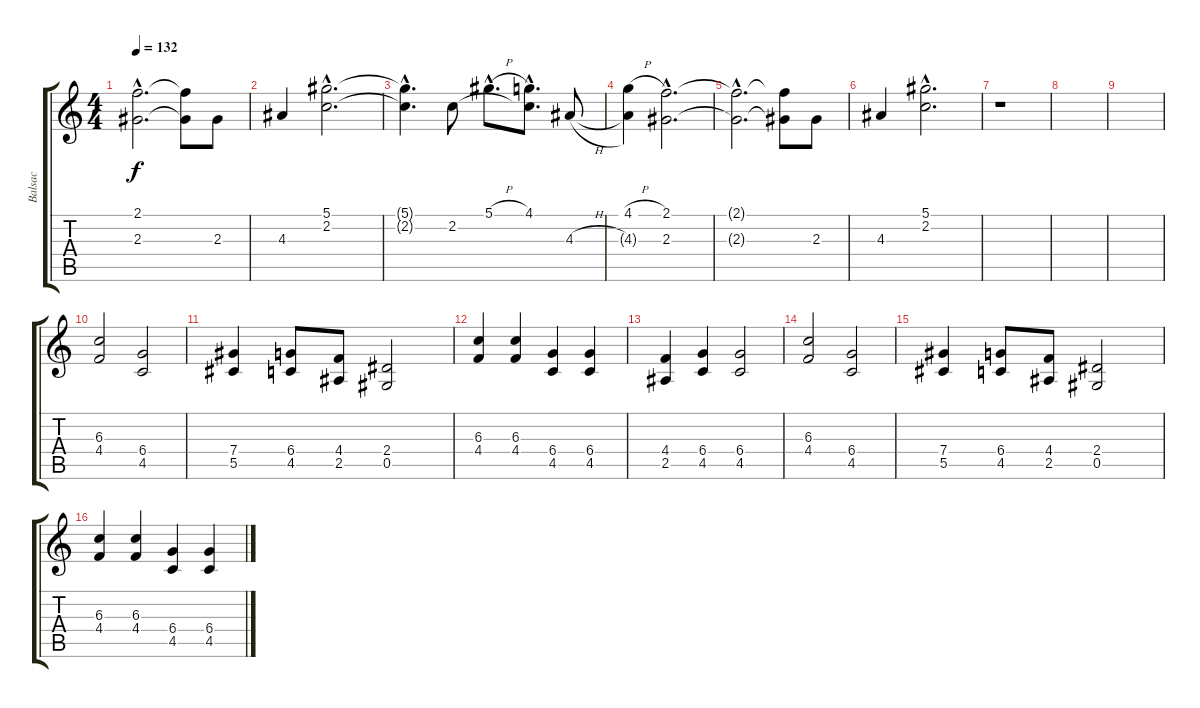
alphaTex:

\track ("Balsac" "Balsac") {instrument distortionguitar}
\staff {score tabs}
\tuning (Eb4 Bb3 Gb3 Db3 Ab2 Eb2) {hide}
\ts (4 4)
\tempo 132
\clef g2
\ks c
(2.1{hac t} 2.3{hac t}).2{d dy f} (2.1{t} 2.3{t}).8 2.3.8 |
4.3.4 (5.1{hac} 2.2{hac}).2{d} |
(5.1{hac t} 2.2{hac t}).4{d} 2.2.8 5.1{h hac}.8{d} (4.1{hac} 2.2{hac t}).8{d} 4.3{h}.8 |
(4.1{h} 4.3{t}).4 (2.1{hac} 2.3{hac}).2{d} |
(2.1{hac t} 2.3{hac t}).2{d} (2.1{t} 2.3{t}).8 2.3.8 |
4.3.4 (5.1{hac} 2.2{hac}).2{d} |
r.1 |
|
|
(6.3 4.4).2{instrument distortionguitar} (6.4 4.5).2 |
(7.4 5.5).4 (6.4 4.5).8 (4.4 2.5).8 (2.4 0.5).2 |
(6.3 4.4).4 (6.3 4.4).4 (6.4 4.5).4 (6.4 4.5).4 |
(4.4 2.5).4 (6.4 4.5).4 (6.4 4.5).2 |
(6.3 4.4).2 (6.4 4.5).2 |
(7.4 5.5).4 (6.4 4.5).8 (4.4 2.5).8 (2.4 0.5).2 |
(6.3 4.4).4 (6.3 4.4).4 (6.4 4.5).4 (6.4 4.5).4
